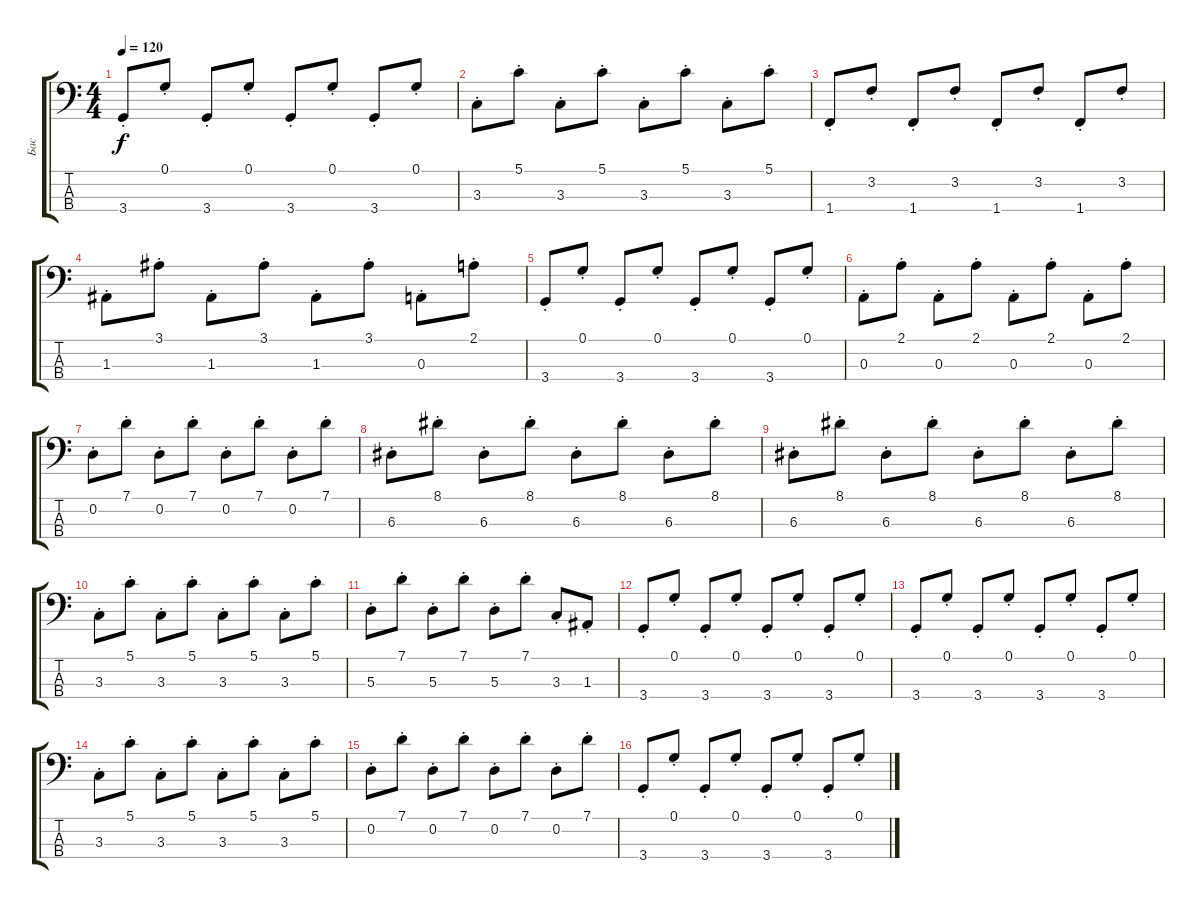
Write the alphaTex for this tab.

\track ("Бас" "Бас") {instrument slapbass2}
\staff {score tabs}
\tuning (G2 D2 A1 E1) {hide}
\ts (4 4)
\tempo 120
\clef f4
\ks c
3.4{st}.8{dy f} 0.1{st}.8 3.4{st}.8 0.1{st}.8 3.4{st}.8 0.1{st}.8 3.4{st}.8 0.1{st}.8 |
3.3{st}.8 5.1{st}.8 3.3{st}.8 5.1{st}.8 3.3{st}.8 5.1{st}.8 3.3{st}.8 5.1{st}.8 |
1.4{st}.8 3.2{st}.8 1.4{st}.8 3.2{st}.8 1.4{st}.8 3.2{st}.8 1.4{st}.8 3.2{st}.8 |
1.3{st}.8 3.1{st}.8 1.3{st}.8 3.1{st}.8 1.3{st}.8 3.1{st}.8 0.3{st}.8 2.1{st}.8 |
3.4{st}.8 0.1{st}.8 3.4{st}.8 0.1{st}.8 3.4{st}.8 0.1{st}.8 3.4{st}.8 0.1{st}.8 |
0.3{st}.8 2.1{st}.8 0.3{st}.8 2.1{st}.8 0.3{st}.8 2.1{st}.8 0.3{st}.8 2.1{st}.8 |
0.2{st}.8 7.1{st}.8 0.2{st}.8 7.1{st}.8 0.2{st}.8 7.1{st}.8 0.2{st}.8 7.1{st}.8 |
6.3{st}.8 8.1{st}.8 6.3{st}.8 8.1{st}.8 6.3{st}.8 8.1{st}.8 6.3{st}.8 8.1{st}.8 |
6.3{st}.8 8.1{st}.8 6.3{st}.8 8.1{st}.8 6.3{st}.8 8.1{st}.8 6.3{st}.8 8.1{st}.8 |
3.3{st}.8 5.1{st}.8 3.3{st}.8 5.1{st}.8 3.3{st}.8 5.1{st}.8 3.3{st}.8 5.1{st}.8 |
5.3{st}.8 7.1{st}.8 5.3{st}.8 7.1{st}.8 5.3{st}.8 7.1{st}.8 3.3{st}.8 1.3{st}.8 |
3.4{st}.8 0.1{st}.8 3.4{st}.8 0.1{st}.8 3.4{st}.8 0.1{st}.8 3.4{st}.8 0.1{st}.8 |
3.4{st}.8 0.1{st}.8 3.4{st}.8 0.1{st}.8 3.4{st}.8 0.1{st}.8 3.4{st}.8 0.1{st}.8 |
3.3{st}.8 5.1{st}.8 3.3{st}.8 5.1{st}.8 3.3{st}.8 5.1{st}.8 3.3{st}.8 5.1{st}.8 |
0.2{st}.8 7.1{st}.8 0.2{st}.8 7.1{st}.8 0.2{st}.8 7.1{st}.8 0.2{st}.8 7.1{st}.8 |
3.4{st}.8 0.1{st}.8 3.4{st}.8 0.1{st}.8 3.4{st}.8 0.1{st}.8 3.4{st}.8 0.1{st}.8
